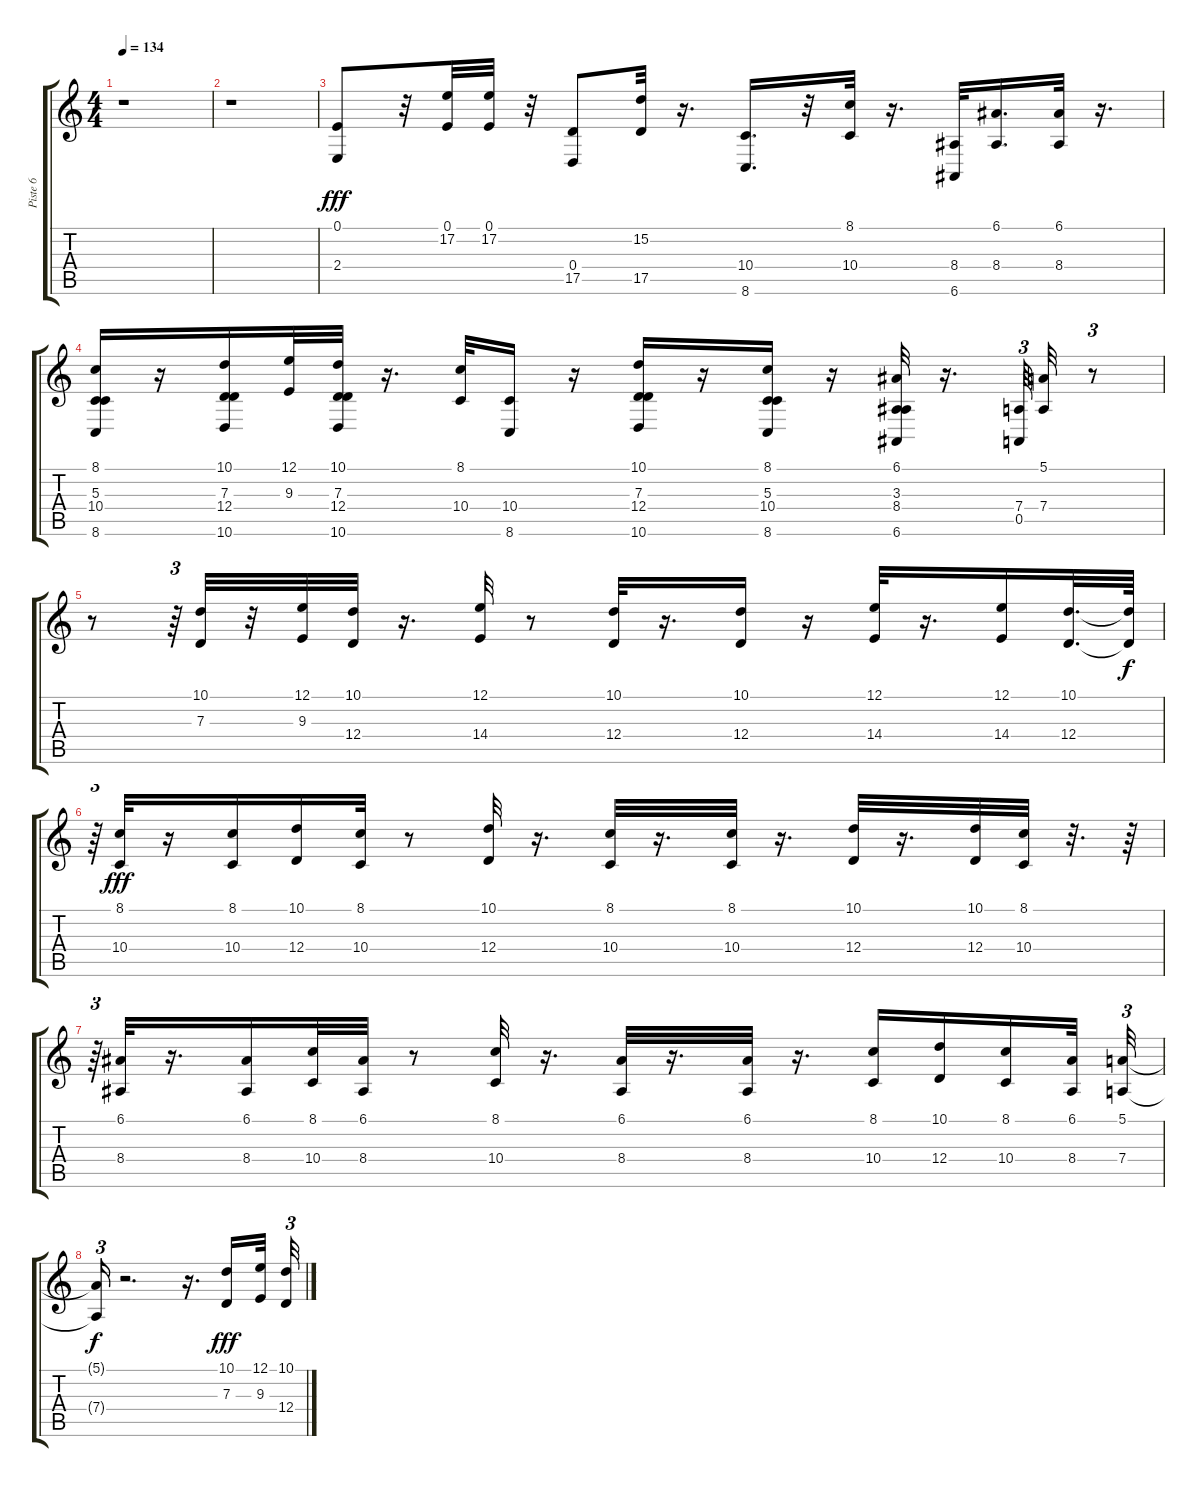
\track ("Piste 6" "Piste 6") {instrument marimba}
\staff {score tabs}
\tuning (E4 B3 G3 D3 A2 E2) {hide}
\ts (4 4)
\tempo 134
\clef g2
\ks c
r.1{dy fff} |
r.1 |
(0.1 2.4).8 r.32 (0.1 17.2).32 (0.1 17.2).32 r.32 (0.4 17.5).8 (15.2 17.5).32 r.16{d} (10.4 8.6).16{d} r.32 (8.1 10.4).32 r.16{d} (8.4 6.6).32 (6.1 8.4).16{d} (6.1 8.4).32 r.16{d} |
(8.1 5.3 10.4 8.6).16 r.16 (10.1 7.3 12.4 10.6).16 (12.1 9.3).32 (10.1 7.3 12.4 10.6).32 r.16{d} (8.1 10.4).32 (10.4 8.6).16 r.16 (10.1 7.3 12.4 10.6).16 r.16 (8.1 5.3 10.4 8.6).16 r.16 (6.1 3.3 8.4 6.6).32 r.16{d} (7.4 0.5).64{tu (3 2)} (5.1 7.4).32 r.8{tu (3 2)} |
r.8 r.64{tu (3 2)} (10.1 7.3).32 r.32 (12.1 9.3).32 (10.1 12.4).32 r.16{d} (12.1 14.4).32 r.8 (10.1 12.4).32 r.16{d} (10.1 12.4).16 r.16 (12.1 14.4).32 r.16{d} (12.1 14.4).16 (10.1 12.4).32{d} (10.1{t} 12.4{t}).64{dy f} |
r.64{tu (3 2)} (8.1 10.4).32{dy fff} r.16 (8.1 10.4).16 (10.1 12.4).16 (8.1 10.4).32 r.8 (10.1 12.4).32 r.16{d} (8.1 10.4).32 r.16{d} (8.1 10.4).32 r.16{d} (10.1 12.4).32 r.16{d} (10.1 12.4).32 (8.1 10.4).32 r.32{d} r.64 |
r.64{tu (3 2)} (6.1 8.4).32 r.16{d} (6.1 8.4).16 (8.1 10.4).32 (6.1 8.4).32 r.8 (8.1 10.4).32 r.16{d} (6.1 8.4).32 r.16{d} (6.1 8.4).32 r.16{d} (8.1 10.4).16 (10.1 12.4).16 (8.1 10.4).16 (6.1 8.4).32 (5.1 7.4).32{tu (3 2)} |
(5.1{t} 7.4{t}).16{tu (3 2) dy f} r.2{d} r.16{d} (10.1 7.3).16{dy fff} (12.1 9.3).32 (10.1 12.4).32{tu (3 2)}
